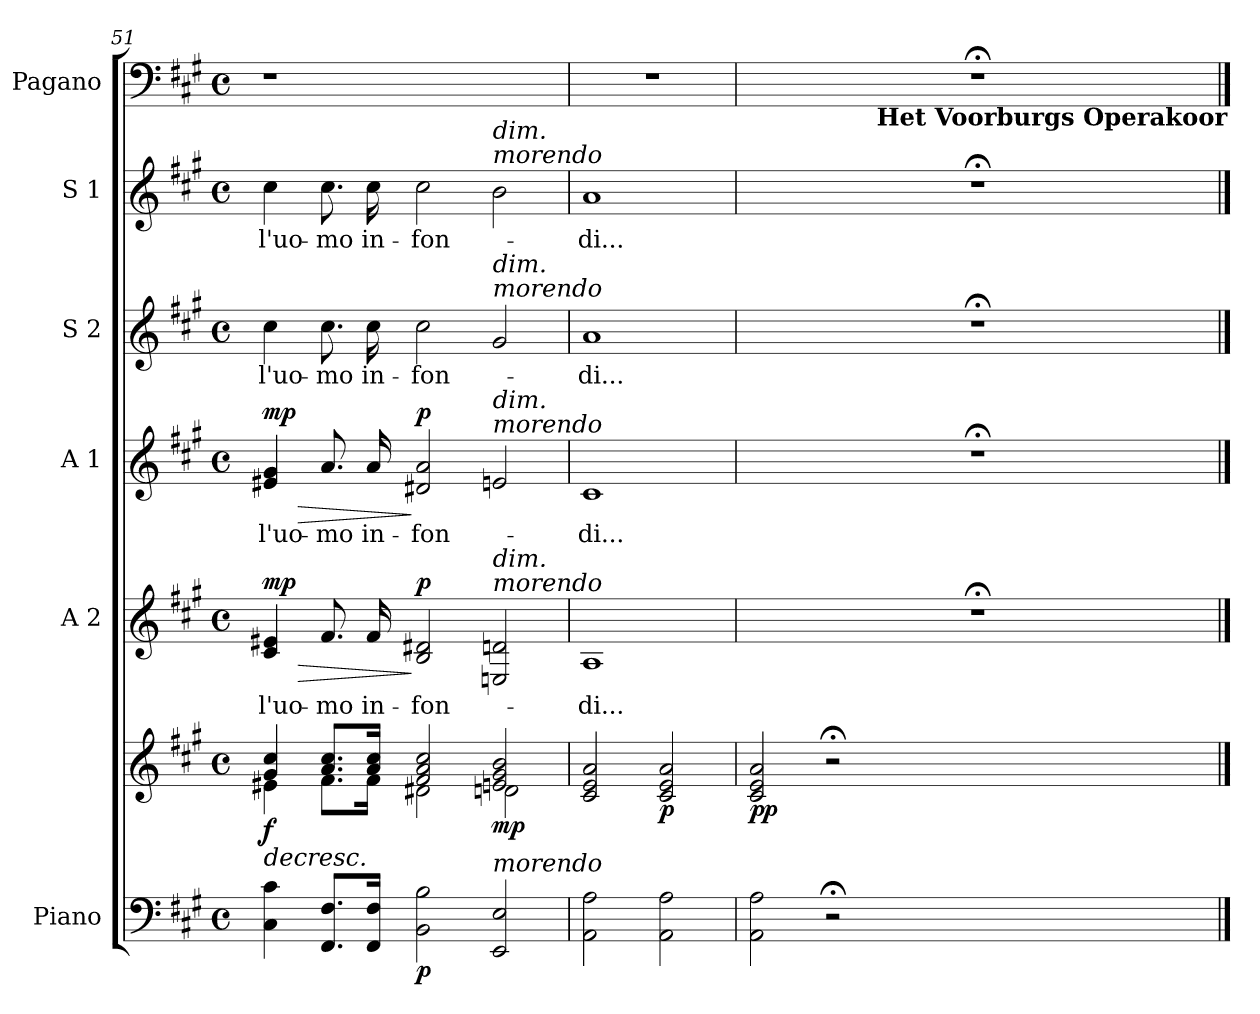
**kern	**kern	**dynam	**kern	**text	**dynam	**kern	**text	**dynam	**kern	**text	**kern	**text	**kern
*part6	*part6	*part6	*part5	*part5	*part5	*part4	*part4	*part4	*part3	*part3	*part2	*part2	*part1
*staff7	*staff6	*staff6/7	*staff5	*staff5	*staff5	*staff4	*staff4	*staff4	*staff3	*staff3	*staff2	*staff2	*staff1
*I"Piano	*	*	*I"A 2	*	*	*I"A 1	*	*	*I"S 2	*	*I"S 1	*	*I"Pagano
*I'Pno	*	*	*I'A 2	*	*	*I'A 1	*	*	*I'S 2	*	*I'S 1	*	*
*clefF4	*clefG2	*	*clefG2	*	*	*clefG2	*	*	*clefG2	*	*clefG2	*	*clefF4
*k[f#c#g#]	*k[f#c#g#]	*	*k[f#c#g#]	*	*	*k[f#c#g#]	*	*	*k[f#c#g#]	*	*k[f#c#g#]	*	*k[f#c#g#]
*M4/4	*M4/4	*	*M4/4	*	*	*M4/4	*	*	*M4/4	*	*M4/4	*	*M4/4
*met(c)	*met(c)	*	*met(c)	*	*	*met(c)	*	*	*met(c)	*	*met(c)	*	*met(c)
=51	=51	=51	=51	=51	=51	=51	=51	=51	=51	=51	=51	=51	=51
!	!	!LO:HP:b	!	!LO:LY:b	!LO:HP:b	!	!LO:LY:b	!LO:HP:b	!	!LO:LY:b	!	!LO:LY:b	!
*	*^	*	*	*	*	*	*	*	*	*	*	*	*
!	!	!	!LO:DY:n=1:b	!	!	!LO:DY:n=1:a	!	!	!LO:DY:n=1:a	!	!	!	!	!
4C#\ 4c#\	4g#/ 4cc#/	4e#X\	> f	4c#/ 4e#X!/	-l'uo-	> mp	4e#X!/ 4g#/	-l'uo-	> mp	4cc#\	-l'uo-	4cc#\	-l'uo-	1r
!	!	!	!	!	!LO:LY:b	!	!	!LO:LY:b	!	!	!LO:LY:b	!	!LO:LY:b	!
8.FF#/ 8.F#/L	8.a/ 8.cc#/L	8.f#\L	.	8.f#/	-mo	.	8.a/	-mo	.	8.cc#\	-mo	8.cc#\	-mo	.
!	!	!	!	!	!LO:LY:b	!	!	!LO:LY:b	!	!	!LO:LY:b	!	!LO:LY:b	!
16FF#/ 16F#/Jk	16a/ 16cc#/Jk	16f#\Jk	.	16f#/	in-	.	16a/	in-	.	16cc#\	in-	16cc#\	in-	.
!	!	!	!LO:DY:n=2:b=2	!	!LO:LY:b	!LO:DY:n=2:a	!	!LO:LY:b	!LO:DY:n=2:a	!	!LO:LY:b	!	!LO:LY:b	!
2BB\ 2B\	2f#/ 2a/ 2cc#/	2d#X\	p	2B/ 2d#X!/	-fon-	] p	2d#X!/ 2a/	-fon-	] p	2cc#\	-fon-	2cc#\	-fon-	.
!	!	!	!	!	!	!	!	!	!	!	!	!LO:TX:a:i:t=morendo	!	!
!	!	!	!	!	!	!	!	!	!	!	!	!LO:TX:a:i:t=dim.	!	!
!	!	!	!	!	!	!	!	!	!	!LO:TX:a:i:t=morendo	!	!	!	!
!	!	!	!	!	!	!	!	!	!	!LO:TX:a:i:t=dim.	!	!	!	!
!	!	!	!	!	!	!	!LO:TX:a:i:t=morendo	!	!	!	!	!	!	!
!	!	!	!	!	!	!	!LO:TX:a:i:t=dim.	!	!	!	!	!	!	!
!	!	!	!	!LO:TX:a:i:t=morendo	!	!	!	!	!	!	!	!	!	!
!	!	!	!	!LO:TX:a:i:t=dim.	!	!	!	!	!	!	!	!	!	!
!LO:TX:a:i:t=morendo	!	!	!	!	!	!	!	!	!	!	!	!	!	!
!	!	!	!LO:DY:n=3:b	!	!	!	!	!	!	!	!	!	!	!
2EE/ 2E/	2en/ 2g#/ 2b/	2dn\	] mp	2En!/ 2dn/	.	.	2en/	.	.	2g#/	.	2b\	.	2ryy
=52	=52	=52	=52	=52	=52	=52	=52	=52	=52	=52	=52	=52	=52	=52
!	!	!	!	!	!LO:LY:b	!	!	!LO:LY:b	!	!	!LO:LY:b	!	!LO:LY:b	!
*	*v	*v	*	*	*	*	*	*	*	*	*	*	*	*
2AA\ 2A\	2c#/ 2e/ 2a/	.	1A	-di...	.	1c#	-di...	.	1a	-di...	1a	-di...	1r
!	!	!LO:DY:b	!	!	!	!	!	!	!	!	!	!	!
2AA\ 2A\	2c#/ 2e/ 2a/	p	.	.	.	.	.	.	.	.	.	.	.
=53	=53	=53	=53	=53	=53	=53	=53	=53	=53	=53	=53	=53	=53
!	!	!LO:DY:b	!	!	!	!	!	!	!	!	!	!	!
*	*	*	*	*	*	*	*	*	*	*	*	*	*^
2AA\ 2A\	2c#/ 2e/ 2a/	pp	1r;<	.	.	1r;<	.	.	1r;<	.	1r;<	.	1r;<	2.ryy
2r;<	2r;<	.	.	.	.	.	.	.	.	.	.	.	.	.
!	!	!	!	!	!	!	!	!	!	!	!	!	!	!LO:TX:b:B:t=Het Voorburgs Operakoor
.	.	.	.	.	.	.	.	.	.	.	.	.	.	4ryy
*	*	*	*	*	*	*	*	*	*	*	*	*	*v	*v
==	==	==	==	==	==	==	==	==	==	==	==	==	==
*-	*-	*-	*-	*-	*-	*-	*-	*-	*-	*-	*-	*-	*-
